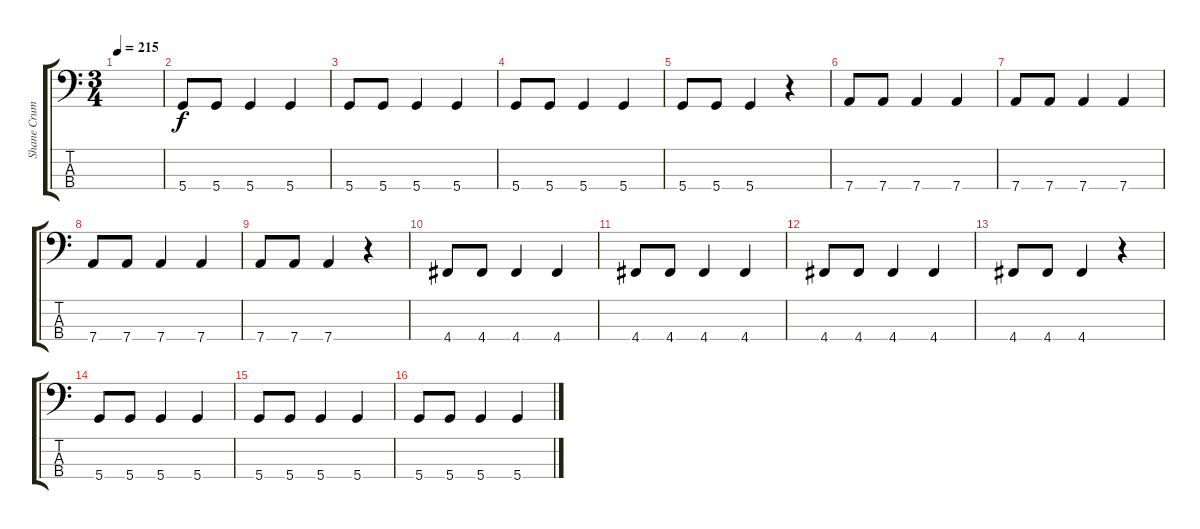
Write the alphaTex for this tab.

\track ("Shane Crump - Bass" "Shane Crum") {instrument electricbassfinger}
\staff {score tabs}
\tuning (G2 D2 A1 D1) {hide}
\ts (3 4)
\tempo 215
\clef f4
\ks c
|
5.4.8 5.4.8 5.4.4 5.4.4 |
5.4.8 5.4.8 5.4.4 5.4.4 |
5.4.8 5.4.8 5.4.4 5.4.4 |
5.4.8 5.4.8 5.4.4 r.4 |
7.4.8 7.4.8 7.4.4 7.4.4 |
7.4.8 7.4.8 7.4.4 7.4.4 |
7.4.8 7.4.8 7.4.4 7.4.4 |
7.4.8 7.4.8 7.4.4 r.4 |
4.4.8 4.4.8 4.4.4 4.4.4 |
4.4.8 4.4.8 4.4.4 4.4.4 |
4.4.8 4.4.8 4.4.4 4.4.4 |
4.4.8 4.4.8 4.4.4 r.4 |
5.4.8 5.4.8 5.4.4 5.4.4 |
5.4.8 5.4.8 5.4.4 5.4.4 |
5.4.8 5.4.8 5.4.4 5.4.4
